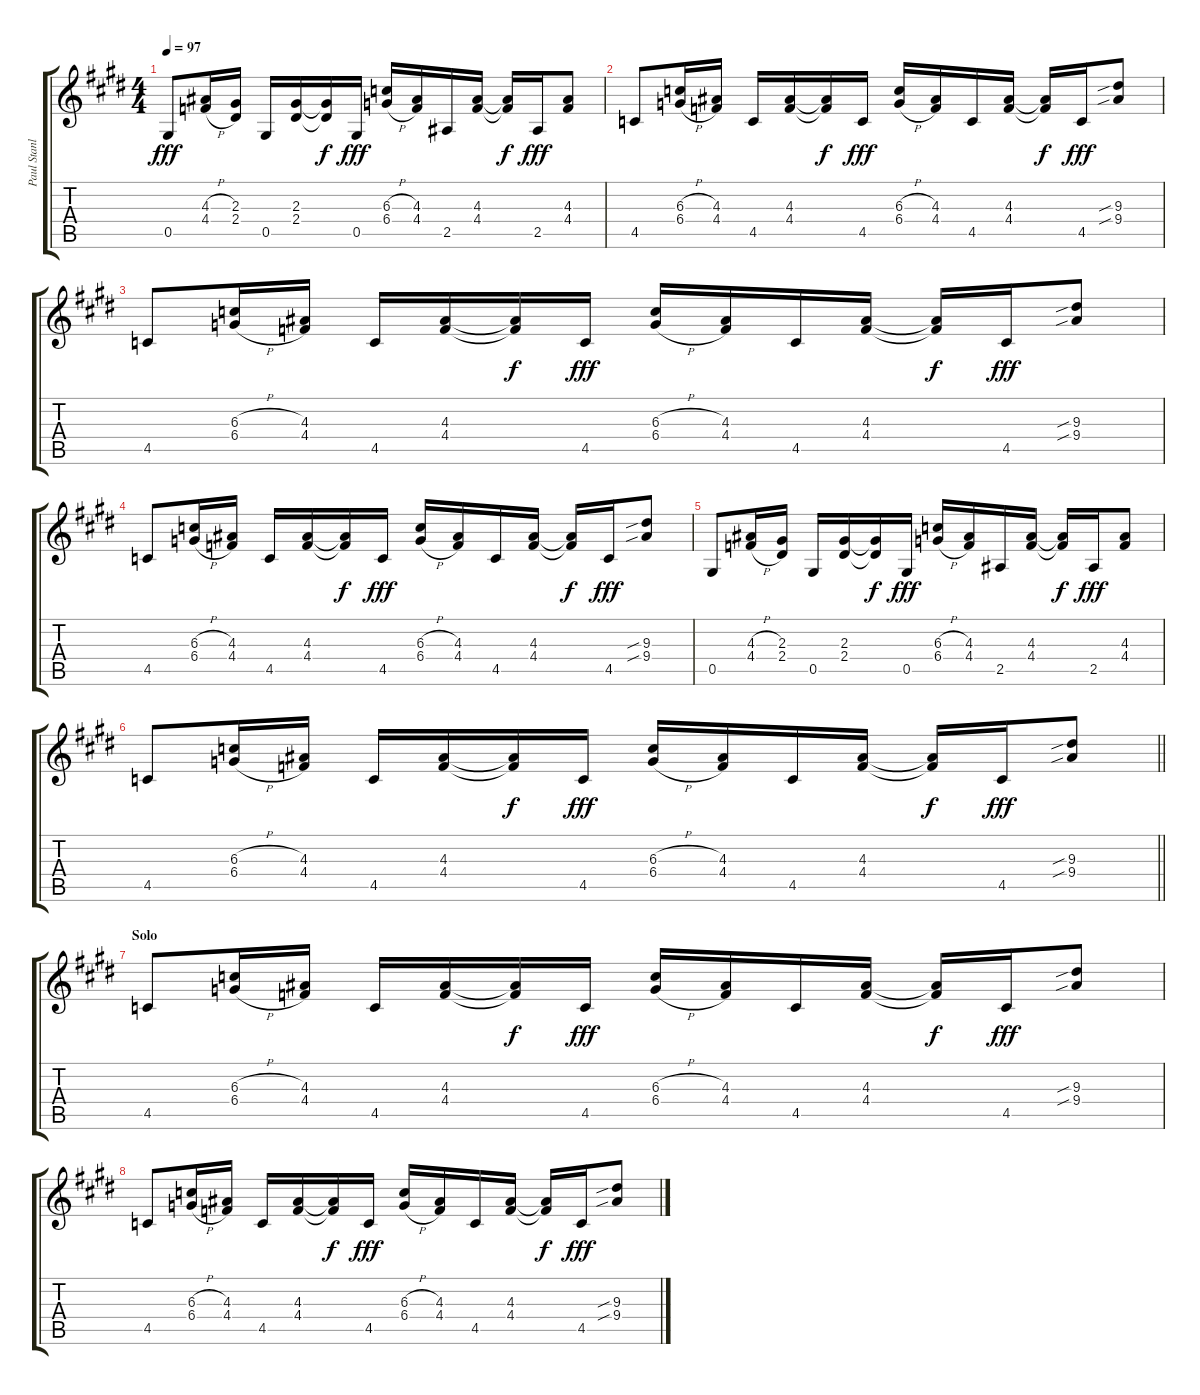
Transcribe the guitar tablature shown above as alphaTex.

\track ("Paul Stanley" "Paul Stanl") {instrument overdrivenguitar}
\staff {score tabs}
\tuning (Eb4 Bb3 Gb3 Db3 Ab2 Eb2) {hide}
\ts (4 4)
\tempo 97
\clef g2
\ks c#minor
0.5.8{dy fff} (4.3{h} 4.4{h}).16 (2.3 2.4).16 0.5.16 (2.3 2.4).16 (2.3{t} 2.4{t}).16{dy f} 0.5.16{dy fff} (6.3{h} 6.4{h}).16 (4.3 4.4).16 2.5.16 (4.3 4.4).16 (4.3{t} 4.4{t}).16{dy f} 2.5.16{dy fff} (4.3 4.4).8 |
4.5.8 (6.3{h} 6.4{h}).16 (4.3 4.4).16 4.5.16 (4.3 4.4).16 (4.3{t} 4.4{t}).16{dy f} 4.5.16{dy fff} (6.3{h} 6.4{h}).16 (4.3 4.4).16 4.5.16 (4.3 4.4).16 (4.3{t} 4.4{t}).16{dy f} 4.5.16{dy fff} (9.3{sib} 9.4{sib}).8 |
4.5.8 (6.3{h} 6.4{h}).16 (4.3 4.4).16 4.5.16 (4.3 4.4).16 (4.3{t} 4.4{t}).16{dy f} 4.5.16{dy fff} (6.3{h} 6.4{h}).16 (4.3 4.4).16 4.5.16 (4.3 4.4).16 (4.3{t} 4.4{t}).16{dy f} 4.5.16{dy fff} (9.3{sib} 9.4{sib}).8 |
4.5.8 (6.3{h} 6.4{h}).16 (4.3 4.4).16 4.5.16 (4.3 4.4).16 (4.3{t} 4.4{t}).16{dy f} 4.5.16{dy fff} (6.3{h} 6.4{h}).16 (4.3 4.4).16 4.5.16 (4.3 4.4).16 (4.3{t} 4.4{t}).16{dy f} 4.5.16{dy fff} (9.3{sib} 9.4{sib}).8 |
0.5.8 (4.3{h} 4.4{h}).16 (2.3 2.4).16 0.5.16 (2.3 2.4).16 (2.3{t} 2.4{t}).16{dy f} 0.5.16{dy fff} (6.3{h} 6.4{h}).16 (4.3 4.4).16 2.5.16 (4.3 4.4).16 (4.3{t} 4.4{t}).16{dy f} 2.5.16{dy fff} (4.3 4.4).8 |
\barLineRight lightlight
4.5.8 (6.3{h} 6.4{h}).16 (4.3 4.4).16 4.5.16 (4.3 4.4).16 (4.3{t} 4.4{t}).16{dy f} 4.5.16{dy fff} (6.3{h} 6.4{h}).16 (4.3 4.4).16 4.5.16 (4.3 4.4).16 (4.3{t} 4.4{t}).16{dy f} 4.5.16{dy fff} (9.3{sib} 9.4{sib}).8 |
\section ("" "Solo")
4.5.8 (6.3{h} 6.4{h}).16 (4.3 4.4).16 4.5.16 (4.3 4.4).16 (4.3{t} 4.4{t}).16{dy f} 4.5.16{dy fff} (6.3{h} 6.4{h}).16 (4.3 4.4).16 4.5.16 (4.3 4.4).16 (4.3{t} 4.4{t}).16{dy f} 4.5.16{dy fff} (9.3{sib} 9.4{sib}).8 |
4.5.8 (6.3{h} 6.4{h}).16 (4.3 4.4).16 4.5.16 (4.3 4.4).16 (4.3{t} 4.4{t}).16{dy f} 4.5.16{dy fff} (6.3{h} 6.4{h}).16 (4.3 4.4).16 4.5.16 (4.3 4.4).16 (4.3{t} 4.4{t}).16{dy f} 4.5.16{dy fff} (9.3{sib} 9.4{sib}).8
